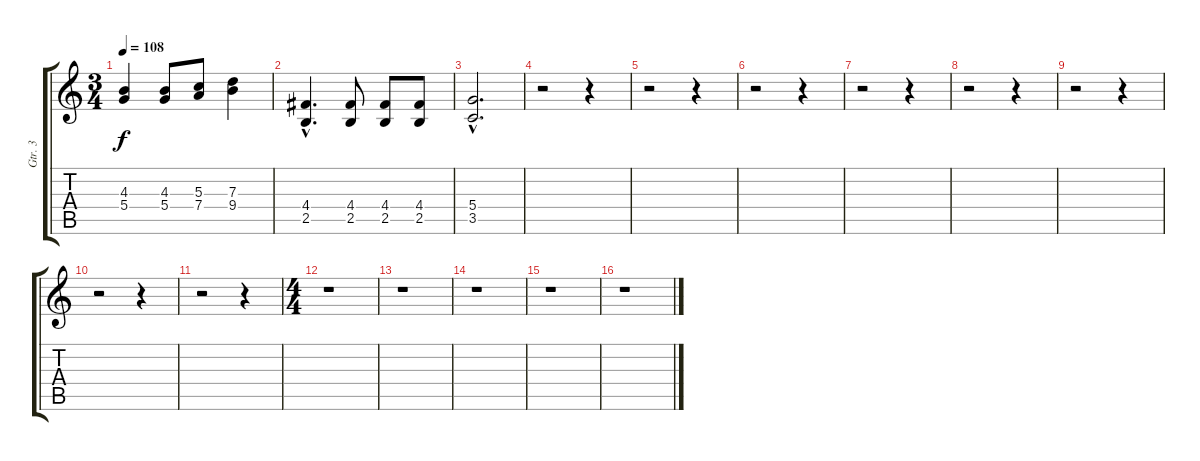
\track ("Gtr. 3" "Gtr. 3") {instrument distortionguitar}
\staff {score tabs}
\tuning (E4 B3 G3 D3 A2 E2) {hide}
\ts (3 4)
\tempo 108
\clef g2
\ks c
(4.3 5.4).4{dy f} (4.3 5.4).8 (5.3 7.4).8 (7.3 9.4).4 |
(4.4{hac} 2.5{hac}).4{d} (4.4 2.5).8 (4.4 2.5).8 (4.4 2.5).8 |
(5.4{hac} 3.5{hac}).2{d} |
r.2 r.4 |
r.2 r.4 |
r.2 r.4 |
r.2 r.4 |
r.2 r.4 |
r.2 r.4 |
r.2 r.4 |
r.2 r.4 |
\ts (4 4)
r.1 |
r.1 |
r.1 |
r.1 |
r.1
